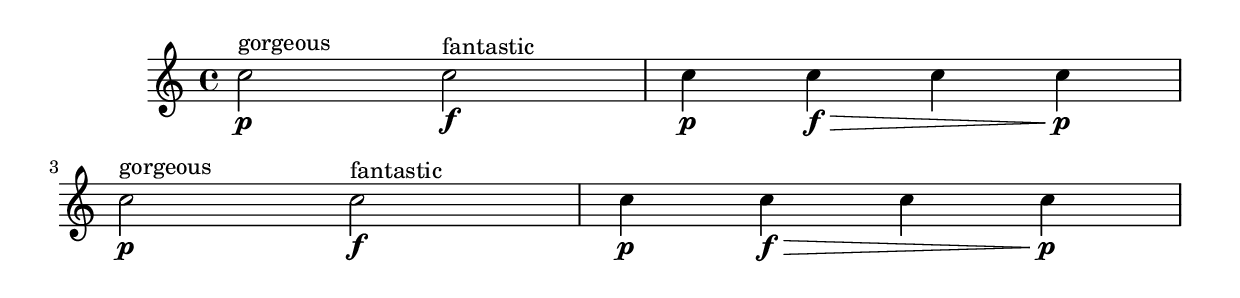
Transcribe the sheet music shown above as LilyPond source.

%% Do not edit this file; it is automatically
%% generated from LSR http://lsr.dsi.unimi.it
%% This file is in the public domain.
\version "2.13.10"

\header {
  lsrtags = "tweaks-and-overrides, spacing"

%% Translation of GIT committish: 5cab62e8738ff02eead438042743116391f306f5
  texidoces = "
Mediante el establecimiento de la propiedad @code{'Y-extent} a un valor
adecuado, todos los objetos @code{DynamicLineSpanner} (reguladores e
indicaciones dinámicas textuales) se pueden alinear con un punto de
referencia común, independientemente de sus dimensiones.  De esta
manera, todos los elementos estarán alineados verticalmente,
produciendo así un resultado más satisfactorio.

Se usa una idea similar para alinear las inscripciones de texto a lo
largo de su línea de base.

"
  doctitlees = "Indicaciones dinámicas y textuales alineadas verticalmente"

%% Translation of GIT committish: d96023d8792c8af202c7cb8508010c0d3648899d
texidocde = "
Indem man die @code{'Y-extent}-Eigenschaft auf einen passenden Wert setzt,
können alle @code{DynamicLineSpanner}-Objekte (Crescendo-Klammern und
Dynamik-Texte)  (hairpins and dynamic texts) unabhängig von ihrer
wirklichen Ausdehnung an einem gemeinsamen Referenzpunkt ausgerichtet werden.
Auf diese Weise ist jedes Element vertikal ausgerichtet und der Notensatz
sieht ansprechender aus.

Die gleiche Idee wird benutzt, um Textbeschriftungen an ihrer
Grundlinie auszurichten.

"
  doctitlede = "Vertikale Ausrichtung von Dynamik und Textbeschriftung beeinflussen"
%% Translation of GIT committish: ae814f45737bd1bdaf65b413a4c37f70b84313b7
  texidocfr = "
Vous pourrez, en jouant sur la propriété @code{'Y-extent}, aligner les
différents objets @code{DynamicLineSpanner} (souflets ou textuels)
quelle que soit leur étendue, par rapport à un même point de référence.
Tous les éléments seront alors centrés sur une même ligne, ce qui sera
visuellement plus agréable.

C'est le même principe qui sert à aligner les indications textuelles sur
une ligne de référence.

"
  doctitlefr = "Alignement vertical des nuances indications textuelles"


  texidoc = "
By setting the @code{'Y-extent} property to a suitable value, all
@code{DynamicLineSpanner} objects (hairpins and dynamic texts) can be
aligned to a common reference point, regardless of their actual extent.
This way, every element will be vertically aligned, thus producing a
more pleasing output.

The same idea is used to align the text scripts along their baseline.

"
  doctitle = "Vertically aligned dynamics and textscripts"
} % begin verbatim

music = \relative c'' {
  c2\p^\markup { gorgeous } c\f^\markup { fantastic }
  c4\p c\f\> c c\!\p
}

{
  \music \break
  \override DynamicLineSpanner #'staff-padding = #2.0
  \override DynamicLineSpanner #'Y-extent = #'(-1.5 . 1.5)
  \override TextScript #'Y-extent = #'(-1.5 . 1.5)
  \music
}

